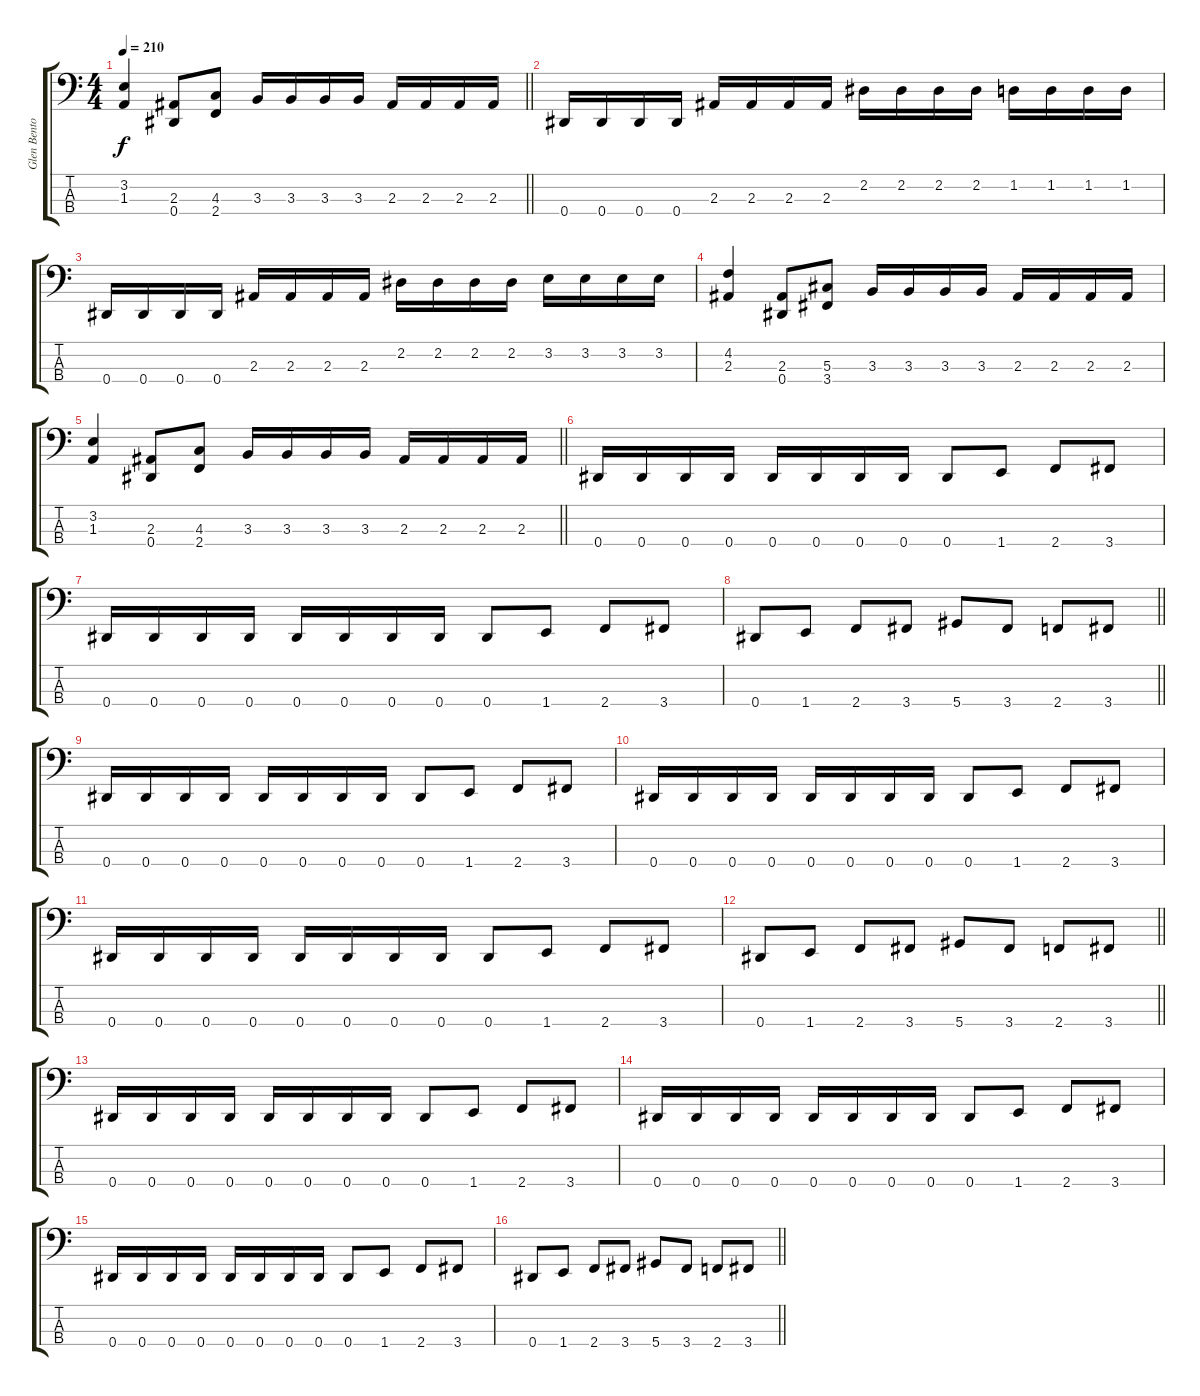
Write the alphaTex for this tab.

\track ("Glen Benton" "Glen Bento") {instrument electricbasspick}
\staff {score tabs}
\tuning (Gb2 Db2 Ab1 Eb1) {hide}
\ts (4 4)
\tempo 210
\clef f4
\barLineRight lightlight
\ks c
(3.2 1.3).4{dy f} (2.3 0.4).8 (4.3 2.4).8 3.3.16 3.3.16 3.3.16 3.3.16 2.3.16 2.3.16 2.3.16 2.3.16 |
0.4.16 0.4.16 0.4.16 0.4.16 2.3.16 2.3.16 2.3.16 2.3.16 2.2.16 2.2.16 2.2.16 2.2.16 1.2.16 1.2.16 1.2.16 1.2.16 |
0.4.16 0.4.16 0.4.16 0.4.16 2.3.16 2.3.16 2.3.16 2.3.16 2.2.16 2.2.16 2.2.16 2.2.16 3.2.16 3.2.16 3.2.16 3.2.16 |
(4.2 2.3).4 (2.3 0.4).8 (5.3 3.4).8 3.3.16 3.3.16 3.3.16 3.3.16 2.3.16 2.3.16 2.3.16 2.3.16 |
\barLineRight lightlight
(3.2 1.3).4 (2.3 0.4).8 (4.3 2.4).8 3.3.16 3.3.16 3.3.16 3.3.16 2.3.16 2.3.16 2.3.16 2.3.16 |
0.4.16 0.4.16 0.4.16 0.4.16 0.4.16 0.4.16 0.4.16 0.4.16 0.4.8 1.4.8 2.4.8 3.4.8 |
0.4.16 0.4.16 0.4.16 0.4.16 0.4.16 0.4.16 0.4.16 0.4.16 0.4.8 1.4.8 2.4.8 3.4.8 |
\barLineRight lightlight
0.4.8 1.4.8 2.4.8 3.4.8 5.4.8 3.4.8 2.4.8 3.4.8 |
0.4.16 0.4.16 0.4.16 0.4.16 0.4.16 0.4.16 0.4.16 0.4.16 0.4.8 1.4.8 2.4.8 3.4.8 |
0.4.16 0.4.16 0.4.16 0.4.16 0.4.16 0.4.16 0.4.16 0.4.16 0.4.8 1.4.8 2.4.8 3.4.8 |
0.4.16 0.4.16 0.4.16 0.4.16 0.4.16 0.4.16 0.4.16 0.4.16 0.4.8 1.4.8 2.4.8 3.4.8 |
\barLineRight lightlight
0.4.8 1.4.8 2.4.8 3.4.8 5.4.8 3.4.8 2.4.8 3.4.8 |
0.4.16 0.4.16 0.4.16 0.4.16 0.4.16 0.4.16 0.4.16 0.4.16 0.4.8 1.4.8 2.4.8 3.4.8 |
0.4.16 0.4.16 0.4.16 0.4.16 0.4.16 0.4.16 0.4.16 0.4.16 0.4.8 1.4.8 2.4.8 3.4.8 |
0.4.16 0.4.16 0.4.16 0.4.16 0.4.16 0.4.16 0.4.16 0.4.16 0.4.8 1.4.8 2.4.8 3.4.8 |
\barLineRight lightlight
0.4.8 1.4.8 2.4.8 3.4.8 5.4.8 3.4.8 2.4.8 3.4.8
